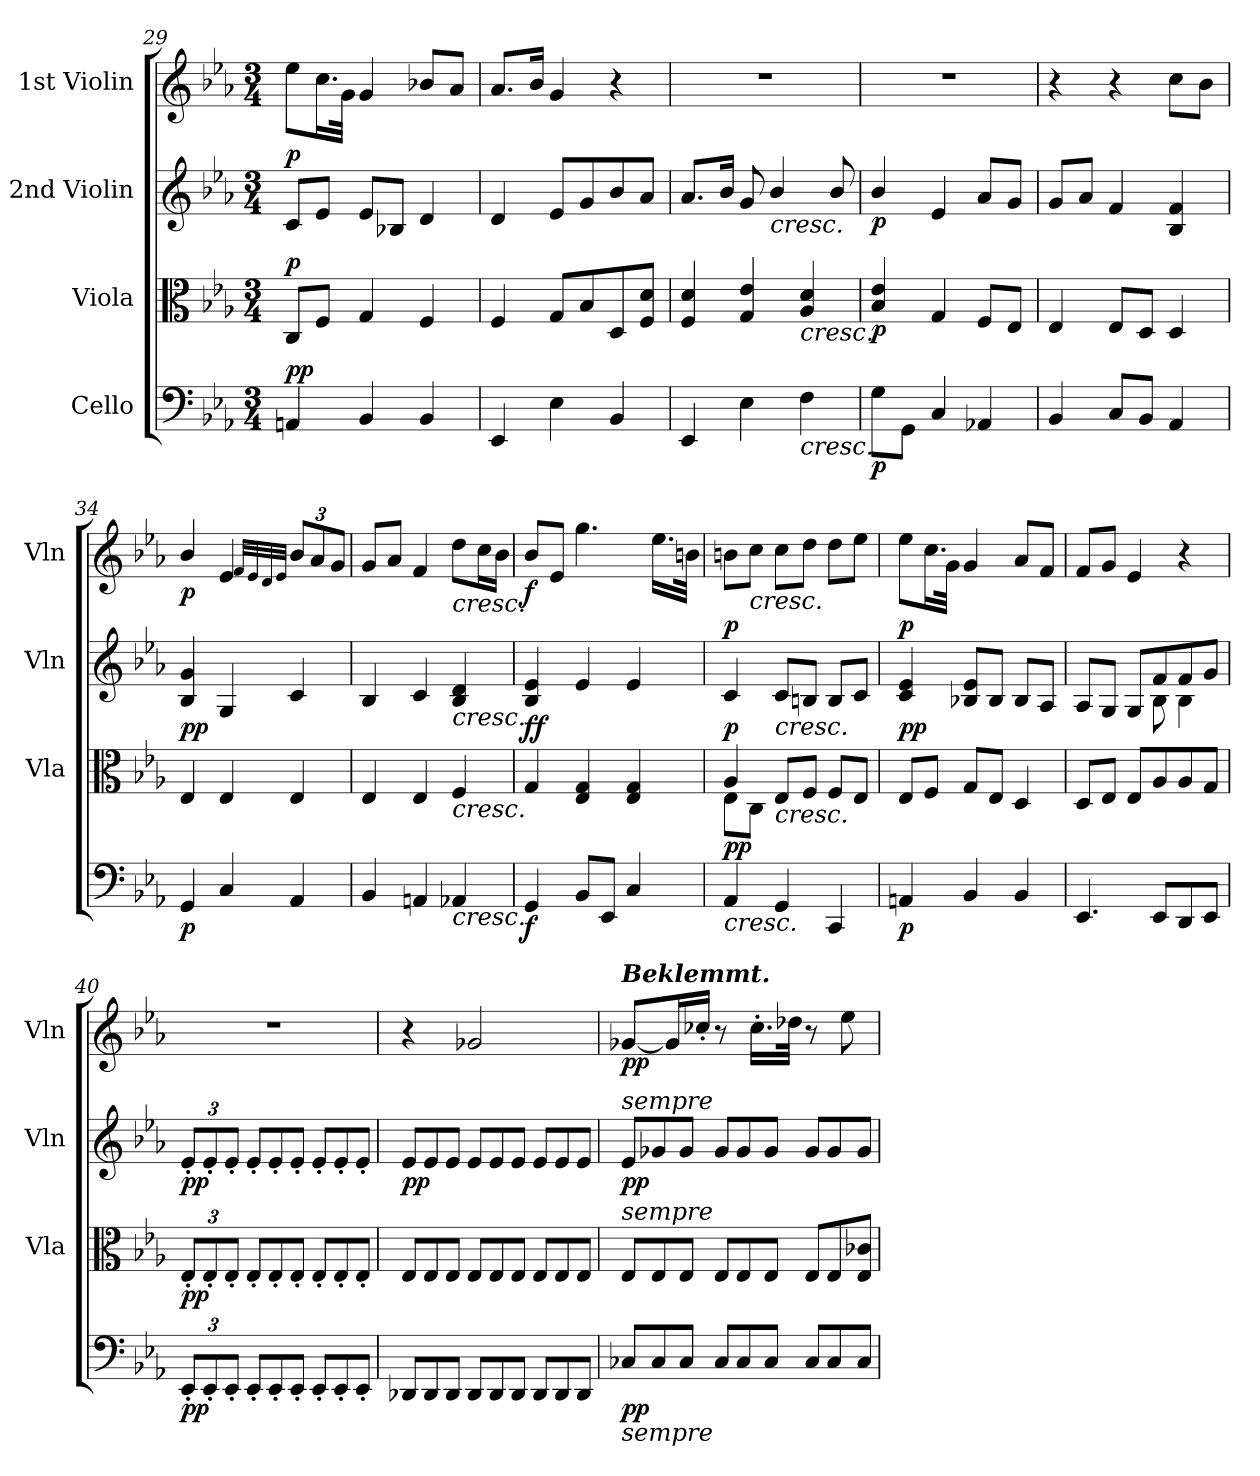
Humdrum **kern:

**kern	**dynam	**kern	**dynam	**kern	**dynam	**kern	**dynam
*part4	*part4	*part3	*part3	*part2	*part2	*part1	*part1
*staff4	*staff4	*staff3	*staff3	*staff2	*staff2	*staff1	*staff1
*I"Cello	*	*I"Viola	*	*I"2nd Violin	*	*I"1st Violin	*
*	*	*I'Vla	*	*I'Vln	*	*I'Vln	*
*clefF4	*	*clefC3	*	*clefG2	*	*clefG2	*
*k[b-e-a-]	*	*k[b-e-a-]	*	*k[b-e-a-]	*	*k[b-e-a-]	*
*E-:	*	*E-:	*	*E-:	*	*E-:	*
*M3/4	*	*M3/4	*	*M3/4	*	*M3/4	*
=29	=29	=29	=29	=29	=29	=29	=29
!	!LO:DY:b	!	!	!	!	!	!
!	!LO:DY:n=1:a	!	!LO:DY:a	!	!LO:DY:a	!	!
4AAn/	p p	8C/L	p	8c/L	p	8ee-\L	.
.	.	8F/J	.	8e-/J	.	16.cc\L	.
.	.	.	.	.	.	32g\JJk	.
4BB-/	.	4G/	.	8e-/L	.	4g/	.
.	.	.	.	8B-X/J	.	.	.
4BB-/	.	4F/	.	4d/	.	8b-X/L	.
.	.	.	.	.	.	8a-/J	.
=30	=30	=30	=30	=30	=30	=30	=30
4EE-/	.	4F/	.	4d/	.	8.a-/L	.
.	.	.	.	.	.	16b-/Jk	.
4E-\	.	8G/L	.	8e-/L	.	4g/	.
.	.	8B-/	.	8g/	.	.	.
4BB-/	.	8D/	.	8b-/	.	4r	.
.	.	8F/ 8d/J	.	8a-/J	.	.	.
=31	=31	=31	=31	=31	=31	=31	=31
4EE-/	.	4F/ 4d/	.	8.a-/L	.	2.r	.
.	.	.	.	16b-/Jk	.	.	.
4E-\	.	4G/ 4e-/	.	8g/	.	.	.
!	!	!	!	!LO:TX:b:i:t=cresc.	!	!	!
.	.	.	.	4b-/	.	.	.
!	!	!LO:TX:b:i:t=cresc.	!	!	!	!	!
!LO:TX:b:i:t=cresc.	!	!	!	!	!	!	!
4F\	.	4A-/ 4d/	.	.	.	.	.
.	.	.	.	8b-/	.	.	.
=32	=32	=32	=32	=32	=32	=32	=32
!	!LO:DY:b	!	!LO:DY:b	!	!LO:DY:b	!	!
8G\L	p	4B-/ 4e-/	p	4b-/	p	2.r	.
8GG\J	.	.	.	.	.	.	.
4C/	.	4G/	.	4e-/	.	.	.
4AA-X/	.	8F/L	.	8a-/L	.	.	.
.	.	8E-/J	.	8g/J	.	.	.
=33	=33	=33	=33	=33	=33	=33	=33
4BB-/	.	4E-/	.	8g/L	.	4r	.
.	.	.	.	8a-/J	.	.	.
8C/L	.	8E-/L	.	4f/	.	4r	.
8BB-/J	.	8D/J	.	.	.	.	.
4AA-/	.	4D/	.	4B-/ 4f/	.	8cc\L	.
.	.	.	.	.	.	8b-\J	.
!!LO:LB:g=z
=34	=34	=34	=34	=34	=34	=34	=34
!	!LO:DY:b	!	!LO:DY:a	!	!	!	!
!	!	!	!LO:DY:n=1:b	!	!	!	!LO:DY:b
4GG/	p	4E-/	p p	4B-/ 4g/	.	4b-/	p
4C/	.	4E-/	.	4G/	.	4e-/	.
.	.	.	.	.	.	32qf/LLL	.
.	.	.	.	.	.	32qe-/	.
.	.	.	.	.	.	32qd/	.
.	.	.	.	.	.	32qe-/JJJ	.
*	*	*	*	*	*	*Xbrackettup	*
4AA-/	.	4E-/	.	4c/	.	12b-/L	.
.	.	.	.	.	.	12a-/	.
.	.	.	.	.	.	12g/J	.
=35	=35	=35	=35	=35	=35	=35	=35
4BB-/	.	4E-/	.	4B-/	.	8g/L	.
.	.	.	.	.	.	8a-/J	.
4AAn/	.	4E-/	.	4c/	.	4f/	.
!	!	!	!	!	!	!LO:TX:b:i:t=cresc.	!
!	!	!	!	!LO:TX:b:i:t=cresc.	!	!	!
!	!	!LO:TX:b:i:t=cresc.	!	!	!	!	!
!LO:TX:b:i:t=cresc.	!	!	!	!	!	!	!
4AA-X/	.	4F/	.	4B-/ 4d/	.	8dd\L	.
.	.	.	.	.	.	16cc\L	.
.	.	.	.	.	.	16b-\JJ	.
=36	=36	=36	=36	=36	=36	=36	=36
!	!LO:DY:b	!	!LO:DY:b	!	!	!	!
!	!	!	!LO:DY:n=1:a	!	!	!	!LO:DY:b
4GG/	f	4G/	f f	4B-/ 4e-/	.	8b-/L	f
.	.	.	.	.	.	8e-/J	.
8BB-/L	.	4E-/ 4G/	.	4e-/	.	4.gg\	.
8EE-/J	.	.	.	.	.	.	.
4C/	.	4E-/ 4G/	.	4e-/	.	.	.
.	.	.	.	.	.	16.ee-\LL	.
.	.	.	.	.	.	32bn\JJk	.
=37	=37	=37	=37	=37	=37	=37	=37
*	*	*^	*	*	*	*	*
!LO:TX:b:i:t=cresc.	!	!	!	!	!	!	!	!
!	!LO:DY:b	!	!	!	!	!	!	!
!	!LO:DY:n=1:a	!	!	!LO:DY:a	!	!LO:DY:a	!	!
4AA-/	p p	4A-/	8E-\L	p	4c/	p	8bn\L	.
!	!	!	!	!	!	!	!LO:TX:b:i:t=cresc.	!
.	.	.	8C\J	.	.	.	8cc\J	.
!	!	!	!	!	!LO:TX:b:i:t=cresc.	!	!	!
!	!	!LO:TX:b:i:t=cresc.	!	!	!	!	!	!
4GG/	.	8E-/L	2ryy	.	8c/L	.	8cc\L	.
.	.	8F/J	.	.	8Bn/J	.	8dd\J	.
4CC/	.	8F/L	.	.	8B/L	.	8dd\L	.
.	.	8E-/J	.	.	8c/J	.	8ee-\J	.
*	*	*v	*v	*	*	*	*	*
=38	=38	=38	=38	=38	=38	=38	=38
!	!LO:DY:b	!	!LO:DY:a	!	!	!	!
!	!	!	!LO:DY:n=1:b	!	!LO:DY:a	!	!
4AAn/	p	8E-/L	p p	4c/ 4e-/	p	8ee-\L	.
.	.	8F/J	.	.	.	16.cc\L	.
.	.	.	.	.	.	32g\JJk	.
4BB-/	.	8G/L	.	8B-X/ 8e-/L	.	4g/	.
.	.	8E-/J	.	8B-/J	.	.	.
4BB-/	.	4D/	.	8B-/L	.	8a-/L	.
.	.	.	.	8A-/J	.	8f/J	.
!!LO:LB:g=z
=39	=39	=39	=39	=39	=39	=39	=39
*	*	*	*	*^	*	*	*
4.EE-/	.	8D/L	.	8A-/L	4.ryy	.	8f/L	.
.	.	8E-/J	.	8G/J	.	.	8g/J	.
.	.	8E-/L	.	8G/L	.	.	4e-/	.
8EE-/L	.	8A-/	.	8f/	8B-\	.	.	.
8DD/	.	8A-/	.	8f/	4B-\	.	4r	.
8EE-/J	.	8G/J	.	8g/J	.	.	.	.
*	*	*	*	*v	*v	*	*	*
=40	=40	=40	=40	=40	=40	=40	=40
*Xbrackettup	*	*Xbrackettup	*	*Xbrackettup	*	*	*
!	!LO:DY:b	!	!LO:DY:b	!	!LO:DY:b	!	!
12EE-'/L	pp	12E-'/L	pp	12e-'/L	pp	2.r	.
12EE-'/	.	12E-'/	.	12e-'/	.	.	.
12EE-'/J	.	12E-'/J	.	12e-'/J	.	.	.
*Xtuplet	*	*Xtuplet	*	*Xtuplet	*	*	*
12EE-'/L	.	12E-'/L	.	12e-'/L	.	.	.
12EE-'/	.	12E-'/	.	12e-'/	.	.	.
12EE-'/J	.	12E-'/J	.	12e-'/J	.	.	.
12EE-'/L	.	12E-'/L	.	12e-'/L	.	.	.
12EE-'/	.	12E-'/	.	12e-'/	.	.	.
12EE-'/J	.	12E-'/J	.	12e-'/J	.	.	.
=41	=41	=41	=41	=41	=41	=41	=41
!	!	!	!	!	!LO:DY:b	!	!
12DD-X/L	.	12E-/L	.	12e-/L	pp	4r	.
12DD-/	.	12E-/	.	12e-/	.	.	.
12DD-/J	.	12E-/J	.	12e-/J	.	.	.
12DD-/L	.	12E-/L	.	12e-/L	.	2g-X/	.
12DD-/	.	12E-/	.	12e-/	.	.	.
12DD-/J	.	12E-/J	.	12e-/J	.	.	.
12DD-/L	.	12E-/L	.	12e-/L	.	.	.
12DD-/	.	12E-/	.	12e-/	.	.	.
12DD-/J	.	12E-/J	.	12e-/J	.	.	.
=42	=42	=42	=42	=42	=42	=42	=42
!	!	!	!	!	!	!LO:TX:a:Bi:t=Beklemmt.	!
!	!	!	!	!LO:TX:a:i:t=sempre	!	!	!
!	!	!LO:TX:a:i:t=sempre	!	!	!	!	!
!LO:TX:b:i:t=sempre	!	!	!	!	!	!	!
!	!LO:DY:b	!	!	!	!LO:DY:b	!	!LO:DY:b
12C-X/L	pp	12E-/L	.	12e-/L	pp	[8g-X/L	pp
12C-/	.	12E-/	.	12g-X/	.	.	.
.	.	.	.	.	.	16g-/L]	.
12C-/J	.	12E-/J	.	12g-/J	.	.	.
.	.	.	.	.	.	16cc-X'/JJ	.
12C-/L	.	12E-/L	.	12g-/L	.	8r	.
12C-/	.	12E-/	.	12g-/	.	.	.
.	.	.	.	.	.	16.cc-'\LL	.
12C-/J	.	12E-/J	.	12g-/J	.	.	.
.	.	.	.	.	.	32dd-X\JJk	.
12C-/L	.	12E-/L	.	12g-/L	.	8r	.
12C-/	.	12E-/	.	12g-/	.	.	.
.	.	.	.	.	.	8ee-\	.
12C-/J	.	12E-/ 12c-X/J	.	12g-/J	.	.	.
=	=	=	=	=	=	=	=
*-	*-	*-	*-	*-	*-	*-	*-
